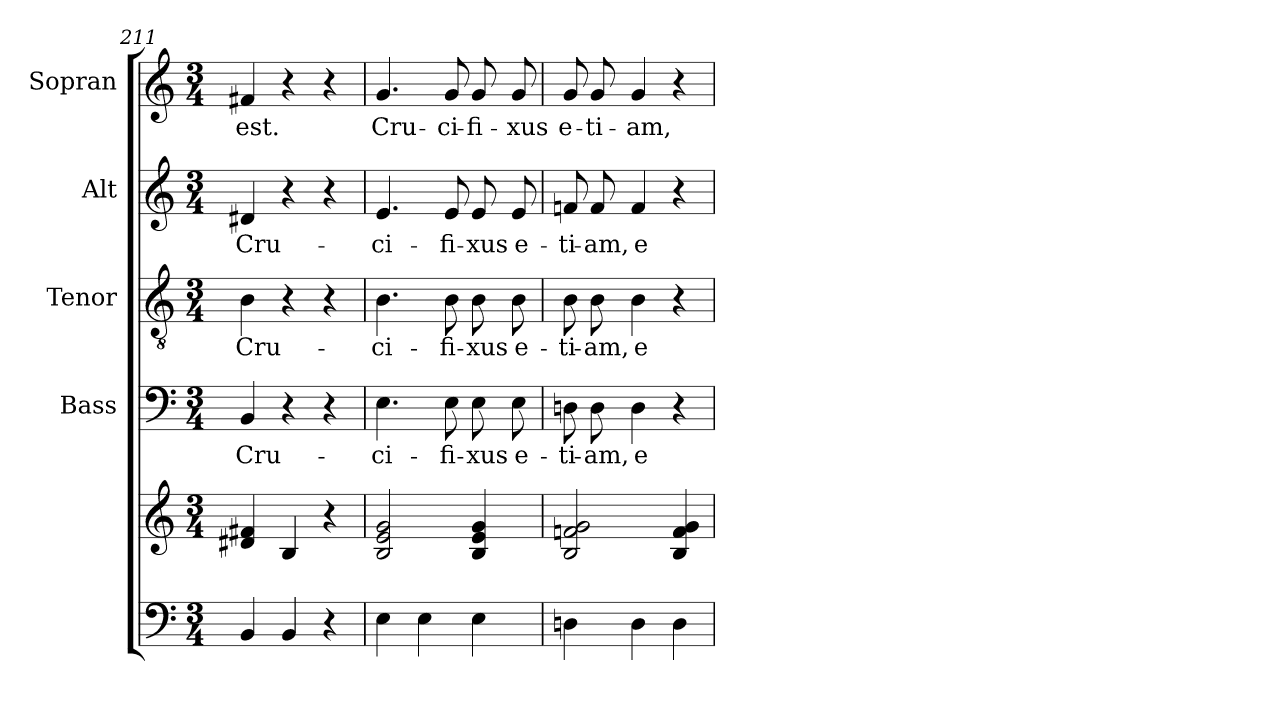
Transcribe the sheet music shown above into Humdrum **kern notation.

**kern	**kern	**kern	**text	**kern	**text	**kern	**text	**kern	**text
*part5	*part5	*part4	*part4	*part3	*part3	*part2	*part2	*part1	*part1
*staff6	*staff5	*staff4	*staff4	*staff3	*staff3	*staff2	*staff2	*staff1	*staff1
*	*	*I"Bass	*	*I"Tenor	*	*I"Alt	*	*I"Sopran	*
*	*	*I'B.	*	*I'T.	*	*I'A.	*	*I'S.	*
*clefF4	*clefG2	*clefF4	*	*clefGv2	*	*clefG2	*	*clefG2	*
*k[]	*k[]	*k[]	*	*k[]	*	*k[]	*	*k[]	*
*C:	*C:	*C:	*	*C:	*	*C:	*	*C:	*
*M3/4	*M3/4	*M3/4	*	*M3/4	*	*M3/4	*	*M3/4	*
=211	=211	=211	=211	=211	=211	=211	=211	=211	=211
!	!	!	!LO:LY:b	!	!LO:LY:b	!	!LO:LY:b	!	!LO:LY:b
4BB/	4d#X/ 4f#X/	4BB/	Cru-	4B\	Cru-	4d#X/	Cru-	4f#X/	est.
4BB/	4B/	4r	.	4r	.	4r	.	4r	.
4r	4r	4r	.	4r	.	4r	.	4r	.
=212	=212	=212	=212	=212	=212	=212	=212	=212	=212
!	!	!	!LO:LY:b	!	!LO:LY:b	!	!LO:LY:b	!	!LO:LY:b
4E\	2B/ 2e/ 2g/	4.E\	-ci-	4.B\	-ci-	4.e/	-ci-	4.g/	Cru-
4E\	.	.	.	.	.	.	.	.	.
!	!	!	!LO:LY:b	!	!LO:LY:b	!	!LO:LY:b	!	!LO:LY:b
.	.	8E\	-fi-	8B\	-fi-	8e/	-fi-	8g/	-ci-
!	!	!	!LO:LY:b	!	!LO:LY:b	!	!LO:LY:b	!	!LO:LY:b
4E\	4B/ 4e/ 4g/	8E\	-xus	8B\	-xus	8e/	-xus	8g/	-fi-
!	!	!	!LO:LY:b	!	!LO:LY:b	!	!LO:LY:b	!	!LO:LY:b
.	.	8E\	e-	8B\	e-	8e/	e-	8g/	-xus
!!LO:PB:g=z
=213	=213	=213	=213	=213	=213	=213	=213	=213	=213
!	!	!	!LO:LY:b	!	!LO:LY:b	!	!LO:LY:b	!	!LO:LY:b
4Dn\	2B/ 2fn/ 2g/	8Dn\	-ti-	8B\	-ti-	8fn/	-ti-	8g/	e-
!	!	!	!LO:LY:b	!	!LO:LY:b	!	!LO:LY:b	!	!LO:LY:b
.	.	8D\	-am,	8B\	-am,	8f/	-am,	8g/	-ti-
!	!	!	!LO:LY:b	!	!LO:LY:b	!	!LO:LY:b	!	!LO:LY:b
4D\	.	4D\	e-	4B\	e-	4f/	e-	4g/	-am,
4D\	4B/ 4f/ 4g/	4r	.	4r	.	4r	.	4r	.
=	=	=	=	=	=	=	=	=	=
*-	*-	*-	*-	*-	*-	*-	*-	*-	*-
